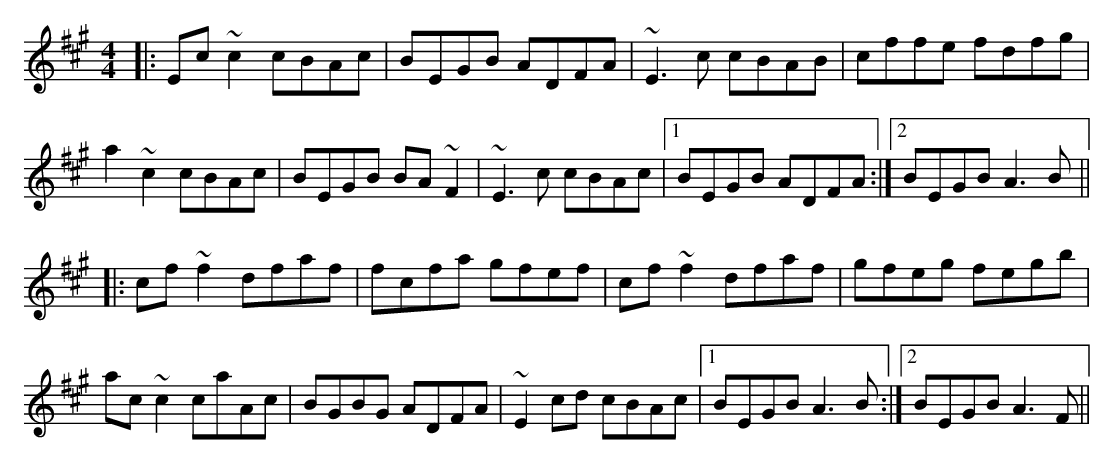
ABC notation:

X:1
M:4/4
K:A
|:Ec~c2 cBAc|BEGB ADFA|~E3c cBAB|cffe fdfg|
a2~c2 cBAc|BEGB BA~F2|~E3c cBAc|1 BEGB ADFA:|2 BEGB A3B||
|:cf~f2 dfaf|fcfa gfef|cf~f2 dfaf|gfeg fegb|
ac~c2 caAc|BGBG ADFA|~E2cd cBAc|1 BEGB A3B:|2 BEGB A3F||
